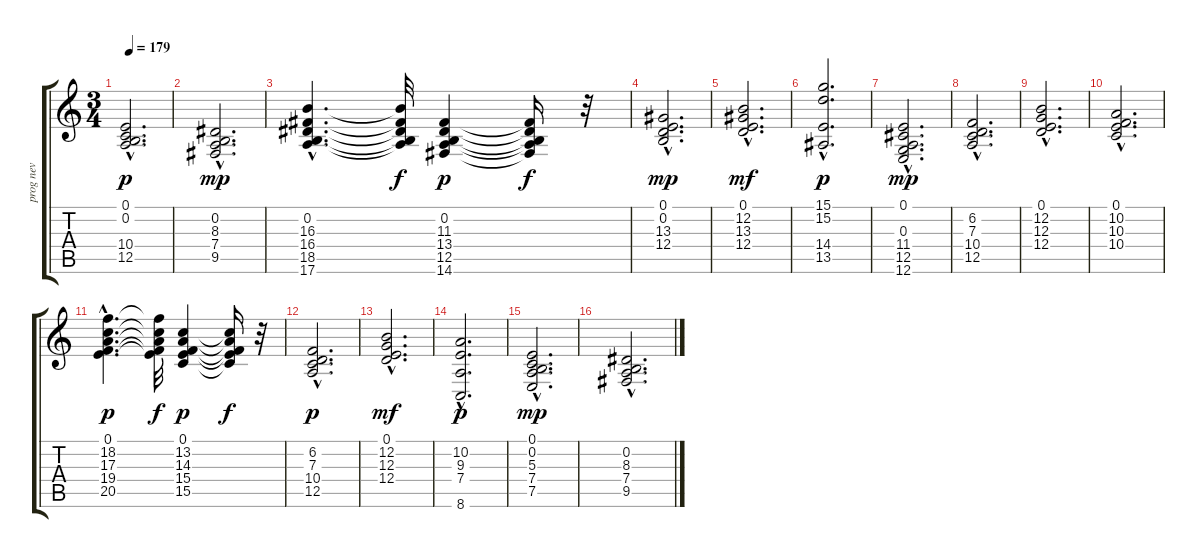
\track ("prog nev" "prog nev") {instrument electricpiano2}
\staff {score tabs}
\tuning (E4 B3 G3 D3 A2 E2) {hide}
\ts (3 4)
\tempo 179
\clef g2
\ks c
(0.1{hac} 0.2{hac} 10.4{hac} 12.5{hac}).2{d dy p} |
(0.2{hac} 8.3{hac} 7.4{hac} 9.5{hac}).2{d dy mp} |
(0.2{hac} 16.3{hac} 16.4{hac} 18.5{hac} 17.6{hac}).4{d} (0.2{t} 16.3{t} 16.4{t} 18.5{t} 17.6{t}).32{dy f} (0.2 11.3 13.4 12.5 14.6).4{dy p} (0.2{t} 11.3{t} 13.4{t} 12.5{t} 14.6{t}).16{dy f} r.32 |
(0.1{hac} 0.2{hac} 13.3{hac} 12.4{hac}).2{d dy mp} |
(0.1{hac} 12.2{hac} 13.3{hac} 12.4{hac}).2{d dy mf} |
(15.1{hac} 15.2{hac} 14.4{hac} 13.5{hac}).2{d dy p} |
(0.1{hac} 0.3{hac} 11.4{hac} 12.5{hac} 12.6{hac}).2{d dy mp} |
(6.2{hac} 7.3{hac} 10.4{hac} 12.5{hac}).2{d} |
(0.1{hac} 12.2{hac} 12.3{hac} 12.4{hac}).2{d} |
(0.1{hac} 10.2{hac} 10.3{hac} 10.4{hac}).2{d} |
(0.1{hac} 18.2{hac} 17.3{hac} 19.4{hac} 20.5{hac}).4{d dy p} (0.1{t} 18.2{t} 17.3{t} 19.4{t} 20.5{t}).32{dy f} (0.1 13.2 14.3 15.4 15.5).4{dy p} (0.1{t} 13.2{t} 14.3{t} 15.4{t} 15.5{t}).16{dy f} r.32 |
(6.2{hac} 7.3{hac} 10.4{hac} 12.5{hac}).2{d dy p} |
(0.1{hac} 12.2{hac} 12.3{hac} 12.4{hac}).2{d dy mf} |
(10.2{hac} 9.3{hac} 7.4{hac} 8.6{hac}).2{d dy p} |
(0.1{hac} 0.2{hac} 5.3{hac} 7.4{hac} 7.5{hac}).2{d dy mp} |
(0.2{hac} 8.3{hac} 7.4{hac} 9.5{hac}).2{d}
